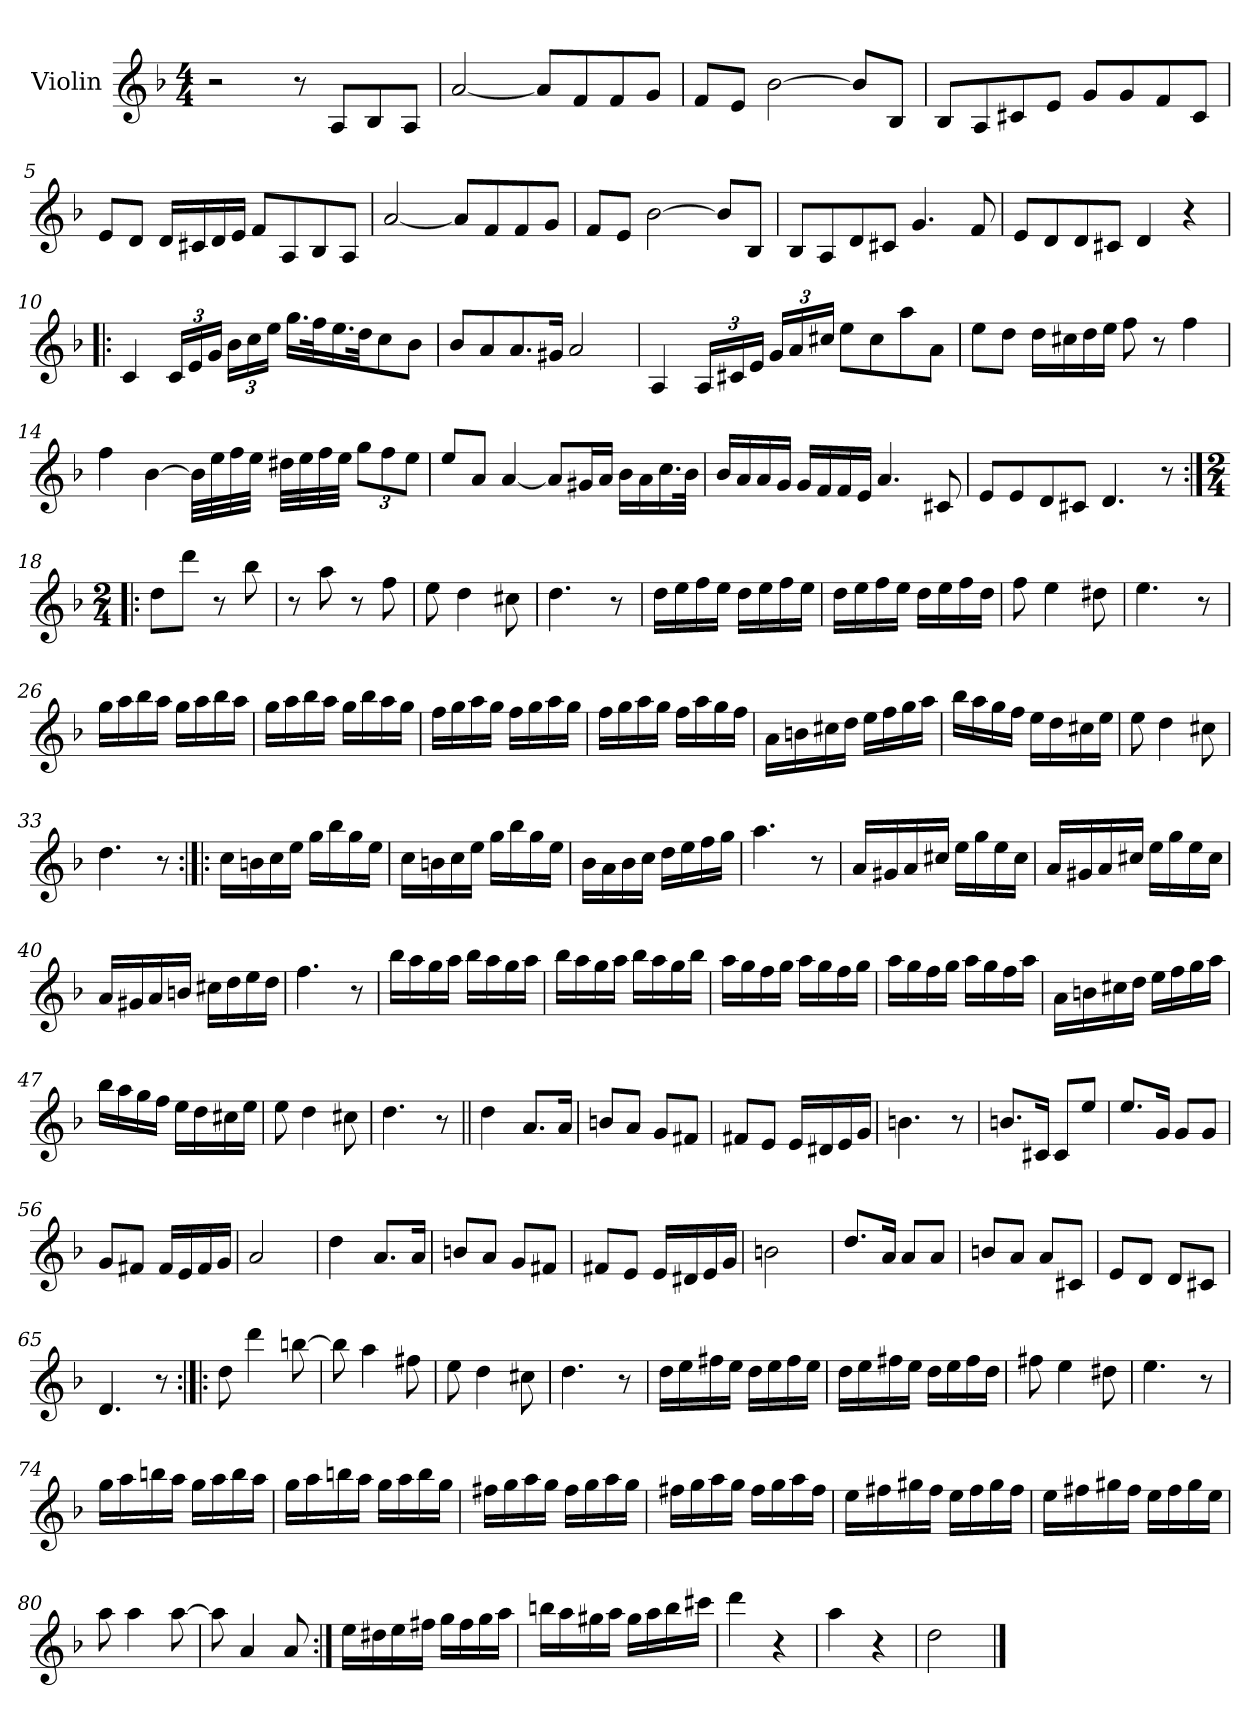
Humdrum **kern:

**kern
*part1
*staff1
*I"Violin
*I'Vln
*clefG2
*k[b-]
*F:
*M4/4
=1
2r
8r
8A/L
8B-/
8A/J
=2
[2a/
8a/L]
8f/
8f/
8g/J
=3
8f/L
8e/J
[2b-\
8b-/L]
8B-/J
=4
8B-/L
8A/
8c#X/
8e/J
8g/L
8g/
8f/
8c#/J
=5
8e/L
8d/J
16d/LL
16c#X/
16d/
16e/JJ
8f/L
8A/
8B-/
8A/J
=6
[2a/
8a/L]
8f/
8f/
8g/J
!!LO:LB:g=z
=7
8f/L
8e/J
[2b-\
8b-/L]
8B-/J
=8
8B-/L
8A/
8d/
8c#X/J
4.g/
8f/
=9
8e/L
8d/
8d/
8c#X/J
4d/
4r
=10!|:
4c/
*Xbrackettup
24c/LL
24e/
24g/JJ
24b-\LL
24cc\
24ee\JJ
16.gg\LL
32ff\K
16.ee\
32dd\JK
8cc\
8b-\J
=11
8b-/L
8a/
8.a/
16g#X/Jk
2a/
!!LO:LB:g=z
=12
4A/
24A/LL
24c#X/
24e/JJ
24g/LL
24a/
24cc#X/JJ
8ee\L
8cc#\
8aa\
8a\J
=13
8ee\L
8dd\J
16dd\LL
16cc#X\
16dd\
16ee\JJ
8ff\
8r
4ff\
=14
4ff\
[4b-\
32b-\LLL]
32ee\
32ff\
32ee\JJJ
32dd#X\LLL
32ee\
32ff\
32ee\JJJ
12gg\L
12ff\
12ee\J
=15
8ee/L
8a/J
[4a/
8a/L]
16g#X/L
16a/JJ
16b-\LL
16a\
16.cc\
32b-\JJk
!!LO:LB:g=z
=16
16b-/LL
16a/
16a/
16g/JJ
16g/LL
16f/
16f/
16e/JJ
4.a/
8c#X/
=17
8e/L
8e/
8d/
8c#X/J
4.d/
8r
=18:|!|:
*M2/4
8dd\L
8ddd\J
8r
8bb-\
=19
8r
8aa\
8r
8ff\
=20
8ee\
4dd\
8cc#X\
=21
4.dd\
8r
!!LO:LB:g=z
=22
16dd\LL
16ee\
16ff\
16ee\JJ
16dd\LL
16ee\
16ff\
16ee\JJ
=23
16dd\LL
16ee\
16ff\
16ee\JJ
16dd\LL
16ee\
16ff\
16dd\JJ
=24
8ff\
4ee\
8dd#X\
=25
4.ee\
8r
=26
16gg\LL
16aa\
16bb-\
16aa\JJ
16gg\LL
16aa\
16bb-\
16aa\JJ
=27
16gg\LL
16aa\
16bb-\
16aa\JJ
16gg\LL
16bb-\
16aa\
16gg\JJ
!!LO:LB:g=z
=28
16ff\LL
16gg\
16aa\
16gg\JJ
16ff\LL
16gg\
16aa\
16gg\JJ
=29
16ff\LL
16gg\
16aa\
16gg\JJ
16ff\LL
16aa\
16gg\
16ff\JJ
=30
16a\LL
16bn\
16cc#X\
16dd\JJ
16ee\LL
16ff\
16gg\
16aa\JJ
=31
16bb-\LL
16aa\
16gg\
16ff\JJ
16ee\LL
16dd\
16cc#X\
16ee\JJ
=32
8ee\
4dd\
8cc#X\
=33
4.dd\
8r
!!LO:LB:g=z
=34:|!|:
16cc\LL
16bn\
16cc\
16ee\JJ
16gg\LL
16bb-\
16gg\
16ee\JJ
=35
16cc\LL
16bn\
16cc\
16ee\JJ
16gg\LL
16bb-\
16gg\
16ee\JJ
=36
16b-\LL
16a\
16b-\
16cc\JJ
16dd\LL
16ee\
16ff\
16gg\JJ
=37
4.aa\
8r
=38
16a/LL
16g#X/
16a/
16cc#X/JJ
16ee\LL
16gg\
16ee\
16cc#\JJ
!!LO:LB:g=z
=39
16a/LL
16g#X/
16a/
16cc#X/JJ
16ee\LL
16gg\
16ee\
16cc#\JJ
=40
16a/LL
16g#X/
16a/
16bn/JJ
16cc#X\LL
16dd\
16ee\
16dd\JJ
=41
4.ff\
8r
=42
16bb-\LL
16aa\
16gg\
16aa\JJ
16bb-\LL
16aa\
16gg\
16aa\JJ
=43
16bb-\LL
16aa\
16gg\
16aa\JJ
16bb-\LL
16aa\
16gg\
16bb-\JJ
!!LO:LB:g=z
=44
16aa\LL
16gg\
16ff\
16gg\JJ
16aa\LL
16gg\
16ff\
16gg\JJ
=45
16aa\LL
16gg\
16ff\
16gg\JJ
16aa\LL
16gg\
16ff\
16aa\JJ
=46
16a\LL
16bn\
16cc#X\
16dd\JJ
16ee\LL
16ff\
16gg\
16aa\JJ
=47
16bb-\LL
16aa\
16gg\
16ff\JJ
16ee\LL
16dd\
16cc#X\
16ee\JJ
=48
8ee\
4dd\
8cc#X\
=49
4.dd\
8r
!!LO:PB:g=z
=50||
4dd\
8.a/L
16a/Jk
=51
8bn/L
8a/J
8g/L
8f#X/J
=52
8f#X/L
8e/J
16e/LL
16d#X/
16e/
16g/JJ
=53
4.bn\
8r
=54
8.bn/L
16c#X/Jk
8c#/L
8ee/J
=55
8.ee/L
16g/Jk
8g/L
8g/J
=56
8g/L
8f#X/J
16f#/LL
16e/
16f#/
16g/JJ
=57
2a/
!!LO:LB:g=z
=58
4dd\
8.a/L
16a/Jk
=59
8bn/L
8a/J
8g/L
8f#X/J
=60
8f#X/L
8e/J
16e/LL
16d#X/
16e/
16g/JJ
=61
2bn\
=62
8.dd/L
16a/Jk
8a/L
8a/J
=63
8bn/L
8a/J
8a/L
8c#X/J
=64
8e/L
8d/J
8d/L
8c#X/J
=65
4.d/
8r
=66:|!|:
8dd\
4ddd\
[8bbn\
=67
8bb\]
4aa\
8ff#X\
=68
8ee\
4dd\
8cc#X\
=69
4.dd\
8r
!!LO:LB:g=z
=70
16dd\LL
16ee\
16ff#X\
16ee\JJ
16dd\LL
16ee\
16ff#\
16ee\JJ
=71
16dd\LL
16ee\
16ff#X\
16ee\JJ
16dd\LL
16ee\
16ff#\
16dd\JJ
=72
8ff#X\
4ee\
8dd#X\
=73
4.ee\
8r
=74
16gg\LL
16aa\
16bbn\
16aa\JJ
16gg\LL
16aa\
16bb\
16aa\JJ
=75
16gg\LL
16aa\
16bbn\
16aa\JJ
16gg\LL
16aa\
16bb\
16gg\JJ
!!LO:LB:g=z
=76
16ff#X\LL
16gg\
16aa\
16gg\JJ
16ff#\LL
16gg\
16aa\
16gg\JJ
=77
16ff#X\LL
16gg\
16aa\
16gg\JJ
16ff#\LL
16gg\
16aa\
16ff#\JJ
=78
16ee\LL
16ff#X\
16gg#X\
16ff#\JJ
16ee\LL
16ff#\
16gg#\
16ff#\JJ
=79
16ee\LL
16ff#X\
16gg#X\
16ff#\JJ
16ee\LL
16ff#\
16gg#\
16ee\JJ
=80
8aa\
4aa\
[8aa\
!!LO:LB:g=z
=81
8aa\]
4a/
8a/
=82:|!
16ee\LL
16dd#X\
16ee\
16ff#X\JJ
16gg\LL
16ff#\
16gg\
16aa\JJ
=83
16bbn\LL
16aa\
16gg#X\
16aa\JJ
16gg#\LL
16aa\
16bb\
16ccc#X\JJ
=84
4ddd\
4r
=85
4aa\
4r
=86
2dd\
==
*-
